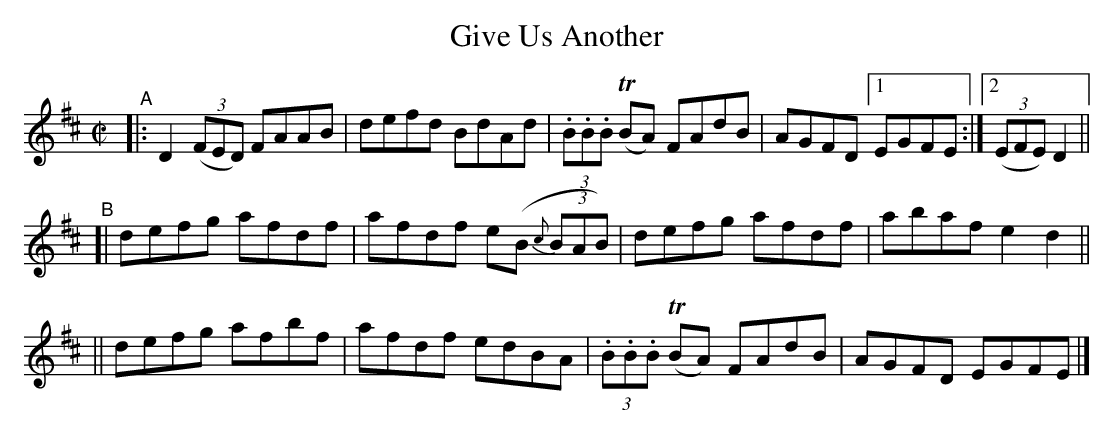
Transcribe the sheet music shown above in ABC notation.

X:1
T: Give Us Another
M: C|
L: 1/8
K: D
"^A"\
|: D2(3(FED) FAAB | defd BdAd | (3.B.B.B (TBA) FAdB |AGFD [1 EGFE :|[2 (3(EFE)D2 ||
"^B"\
[| defg afdf | afdf e(B (3{c}BAB) | defg afdf | abaf e2d2 ||
|| defg afbf | afdf edBA | (3.B.B.B (TBA) FAdB | AGFD EGFE |]
